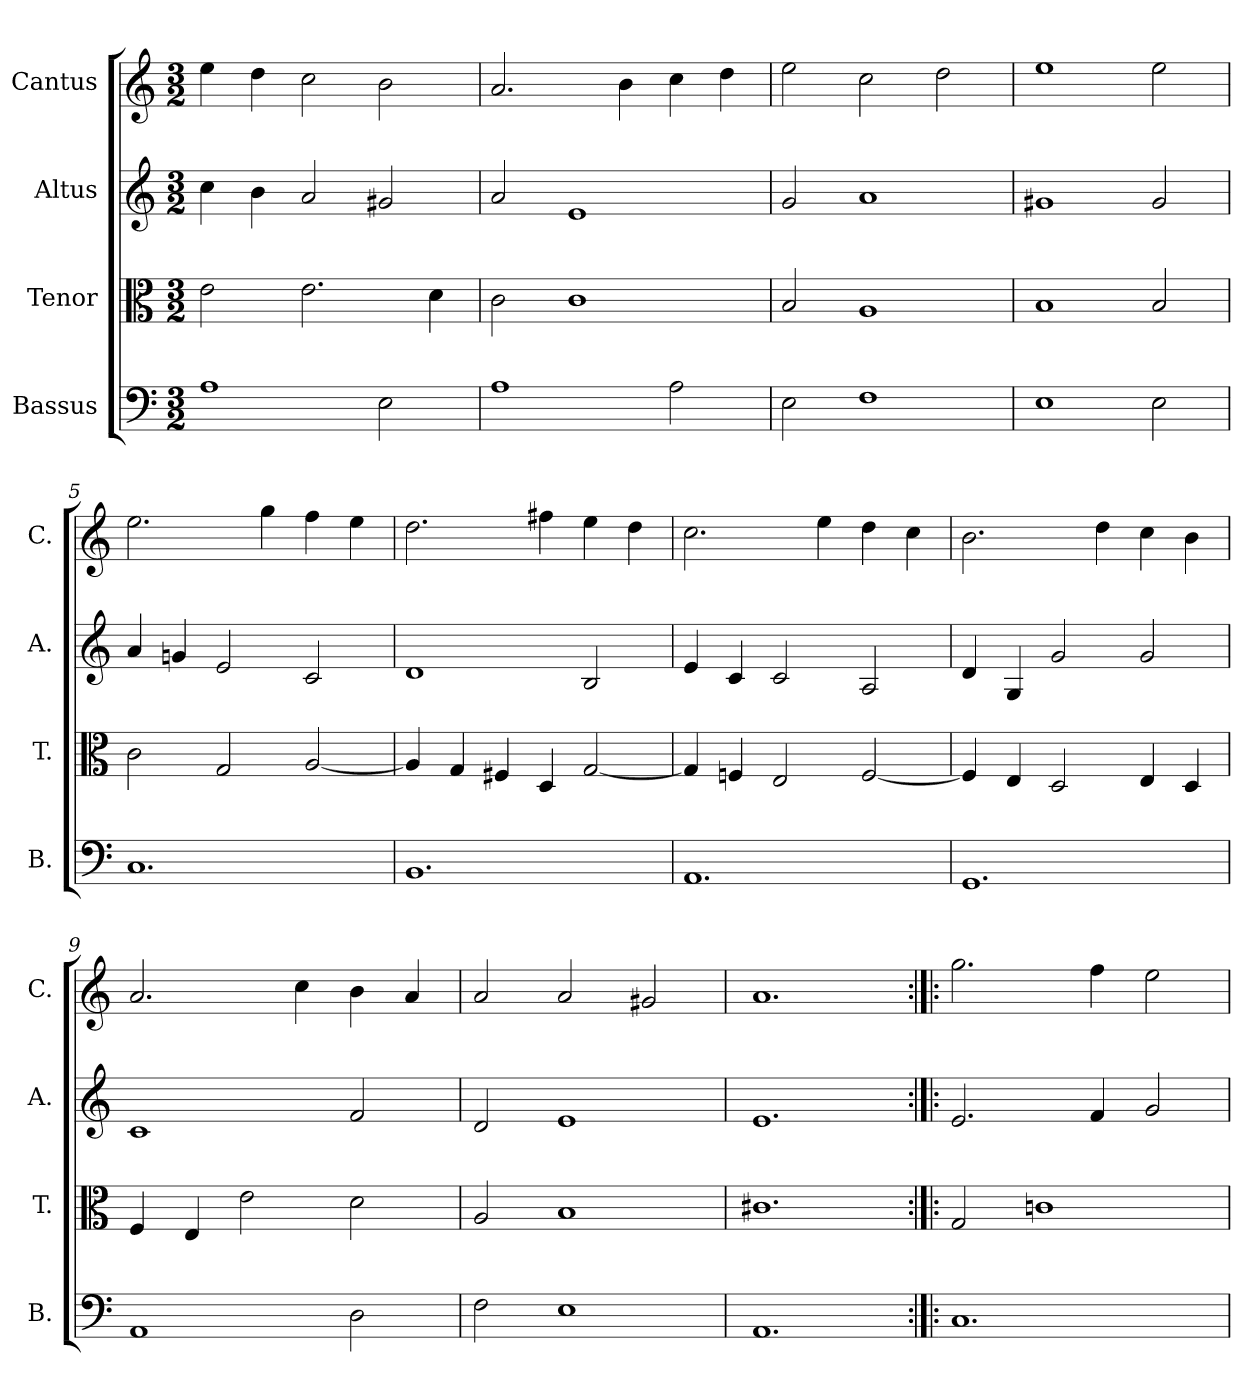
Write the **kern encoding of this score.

**kern	**kern	**kern	**kern
*part4	*part3	*part2	*part1
*staff4	*staff3	*staff2	*staff1
*I"Bassus	*I"Tenor	*I"Altus	*I"Cantus
*I'B.	*I'T.	*I'A.	*I'C.
*clefF4	*clefC3	*clefG2	*clefG2
*k[]	*k[]	*k[]	*k[]
*C:	*C:	*C:	*C:
*M3/2	*M3/2	*M3/2	*M3/2
=1	=1	=1	=1
1A\	2e\	4cc\	4ee\
.	.	4b\	4dd\
.	2.e\	2a/	2cc\
2E\	.	2g#X/	2b\
.	4d\	.	.
=2	=2	=2	=2
1A\	2c\	2a/	2.a/
.	1c\	1e/	.
.	.	.	4b\
2A\	.	.	4cc\
.	.	.	4dd\
=3	=3	=3	=3
2E\	2B/	2g/	2ee\
1F\	1A/	1a/	2cc\
.	.	.	2dd\
=4	=4	=4	=4
1E\	1B/	1g#X/	1ee\
2E\	2B/	2g#/	2ee\
=5	=5	=5	=5
1.C/	2c\	4a/	2.ee\
.	.	4gn/	.
.	2G/	2e/	.
.	.	.	4gg\
.	[2A/	2c/	4ff\
.	.	.	4ee\
=6	=6	=6	=6
1.BB/	4A/]	1d/	2.dd\
.	4G/	.	.
.	4F#X/	.	.
.	4D/	.	4ff#X\
.	[2G/	2B/	4ee\
.	.	.	4dd\
=7	=7	=7	=7
1.AA/	4G/]	4e/	2.cc\
.	4Fn/	4c/	.
.	2E/	2c/	.
.	.	.	4ee\
.	[2F/	2A/	4dd\
.	.	.	4cc\
=8	=8	=8	=8
1.GG/	4F/]	4d/	2.b\
.	4E/	4G/	.
.	2D/	2g/	.
.	.	.	4dd\
.	4E/	2g/	4cc\
.	4D/	.	4b\
=9	=9	=9	=9
1AA/	4F/	1c/	2.a/
.	4E/	.	.
.	2e\	.	.
.	.	.	4cc\
2D\	2d\	2f/	4b\
.	.	.	4a/
=10	=10	=10	=10
2F\	2A/	2d/	2a/
1E\	1B/	1e/	2a/
.	.	.	2g#X/
=11	=11	=11	=11
1.AA/	1.c#X\	1.e/	1.a/
!!LO:LB:g=z
=12:|!|:	=12:|!|:	=12:|!|:	=12:|!|:
1.C/	2G/	2.e/	2.gg\
.	1cn\	.	.
.	.	4f/	4ff\
.	.	2g/	2ee\
=	=	=	=
*-	*-	*-	*-
